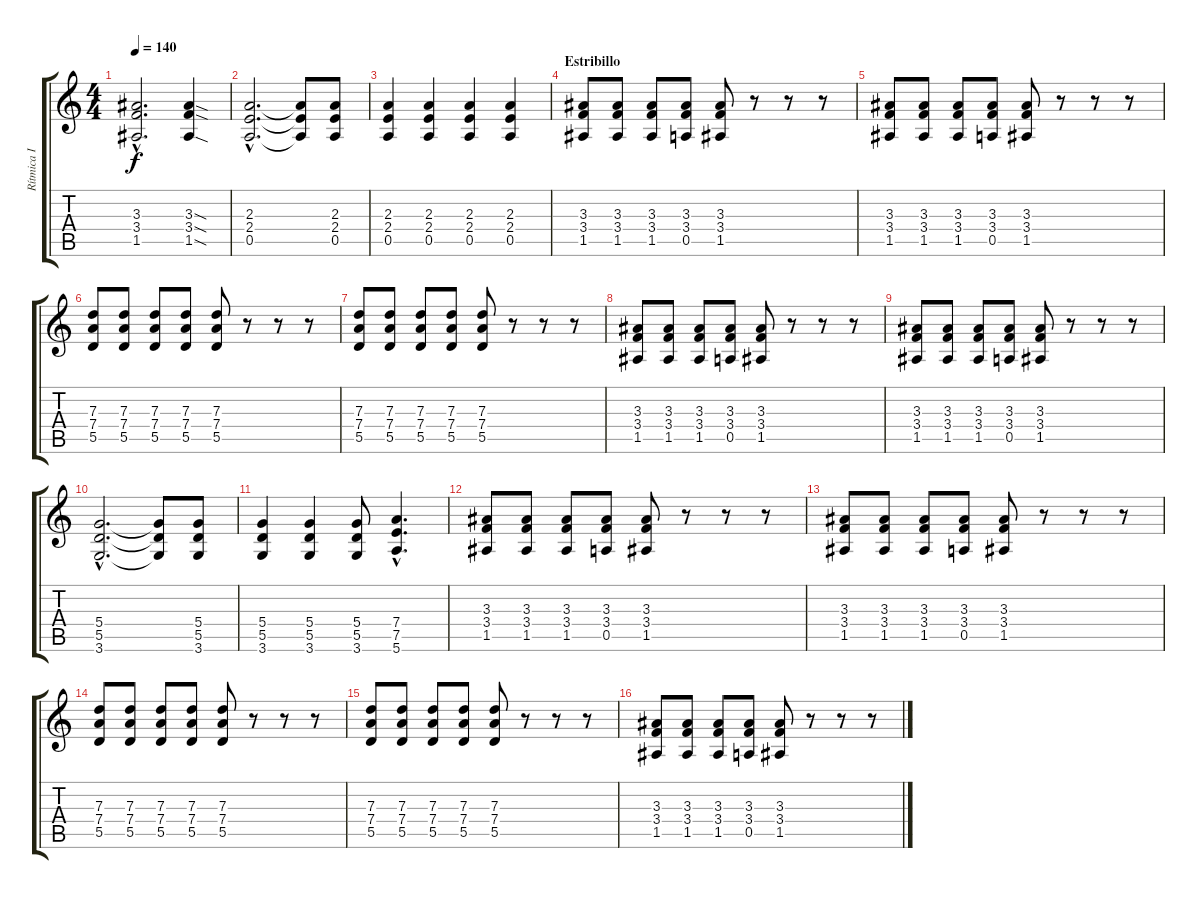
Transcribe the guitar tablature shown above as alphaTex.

\track ("Rítmica I" "Rítmica I") {instrument distortionguitar}
\staff {score tabs}
\tuning (E4 B3 G3 D3 A2 E2) {hide}
\ts (4 4)
\tempo 140
\clef g2
\ks c
(3.3{hac} 3.4{hac} 1.5{hac}).2{d dy f} (3.3{sod} 3.4{sod} 1.5{sod}).4 |
(2.3{hac} 2.4{hac} 0.5{hac}).2{d} (2.3{t} 2.4{t} 0.5{t}).8 (2.3 2.4 0.5).8 |
(2.3 2.4 0.5).4 (2.3 2.4 0.5).4 (2.3 2.4 0.5).4 (2.3 2.4 0.5).4 |
\section ("" "Estribillo")
(3.3 3.4 1.5).8 (3.3 3.4 1.5).8 (3.3 3.4 1.5).8 (3.3 3.4 0.5).8 (3.3 3.4 1.5).8 r.8 r.8 r.8 |
(3.3 3.4 1.5).8 (3.3 3.4 1.5).8 (3.3 3.4 1.5).8 (3.3 3.4 0.5).8 (3.3 3.4 1.5).8 r.8 r.8 r.8 |
(7.3 7.4 5.5).8 (7.3 7.4 5.5).8 (7.3 7.4 5.5).8 (7.3 7.4 5.5).8 (7.3 7.4 5.5).8 r.8 r.8 r.8 |
(7.3 7.4 5.5).8 (7.3 7.4 5.5).8 (7.3 7.4 5.5).8 (7.3 7.4 5.5).8 (7.3 7.4 5.5).8 r.8 r.8 r.8 |
(3.3 3.4 1.5).8 (3.3 3.4 1.5).8 (3.3 3.4 1.5).8 (3.3 3.4 0.5).8 (3.3 3.4 1.5).8 r.8 r.8 r.8 |
(3.3 3.4 1.5).8 (3.3 3.4 1.5).8 (3.3 3.4 1.5).8 (3.3 3.4 0.5).8 (3.3 3.4 1.5).8 r.8 r.8 r.8 |
(5.4{hac} 5.5{hac} 3.6{hac}).2{d} (5.4{t} 5.5{t} 3.6{t}).8 (5.4 5.5 3.6).8 |
(5.4 5.5 3.6).4 (5.4 5.5 3.6).4 (5.4 5.5 3.6).8 (7.4{hac} 7.5{hac} 5.6{hac}).4{d} |
(3.3 3.4 1.5).8 (3.3 3.4 1.5).8 (3.3 3.4 1.5).8 (3.3 3.4 0.5).8 (3.3 3.4 1.5).8 r.8 r.8 r.8 |
(3.3 3.4 1.5).8 (3.3 3.4 1.5).8 (3.3 3.4 1.5).8 (3.3 3.4 0.5).8 (3.3 3.4 1.5).8 r.8 r.8 r.8 |
(7.3 7.4 5.5).8 (7.3 7.4 5.5).8 (7.3 7.4 5.5).8 (7.3 7.4 5.5).8 (7.3 7.4 5.5).8 r.8 r.8 r.8 |
(7.3 7.4 5.5).8 (7.3 7.4 5.5).8 (7.3 7.4 5.5).8 (7.3 7.4 5.5).8 (7.3 7.4 5.5).8 r.8 r.8 r.8 |
(3.3 3.4 1.5).8 (3.3 3.4 1.5).8 (3.3 3.4 1.5).8 (3.3 3.4 0.5).8 (3.3 3.4 1.5).8 r.8 r.8 r.8
